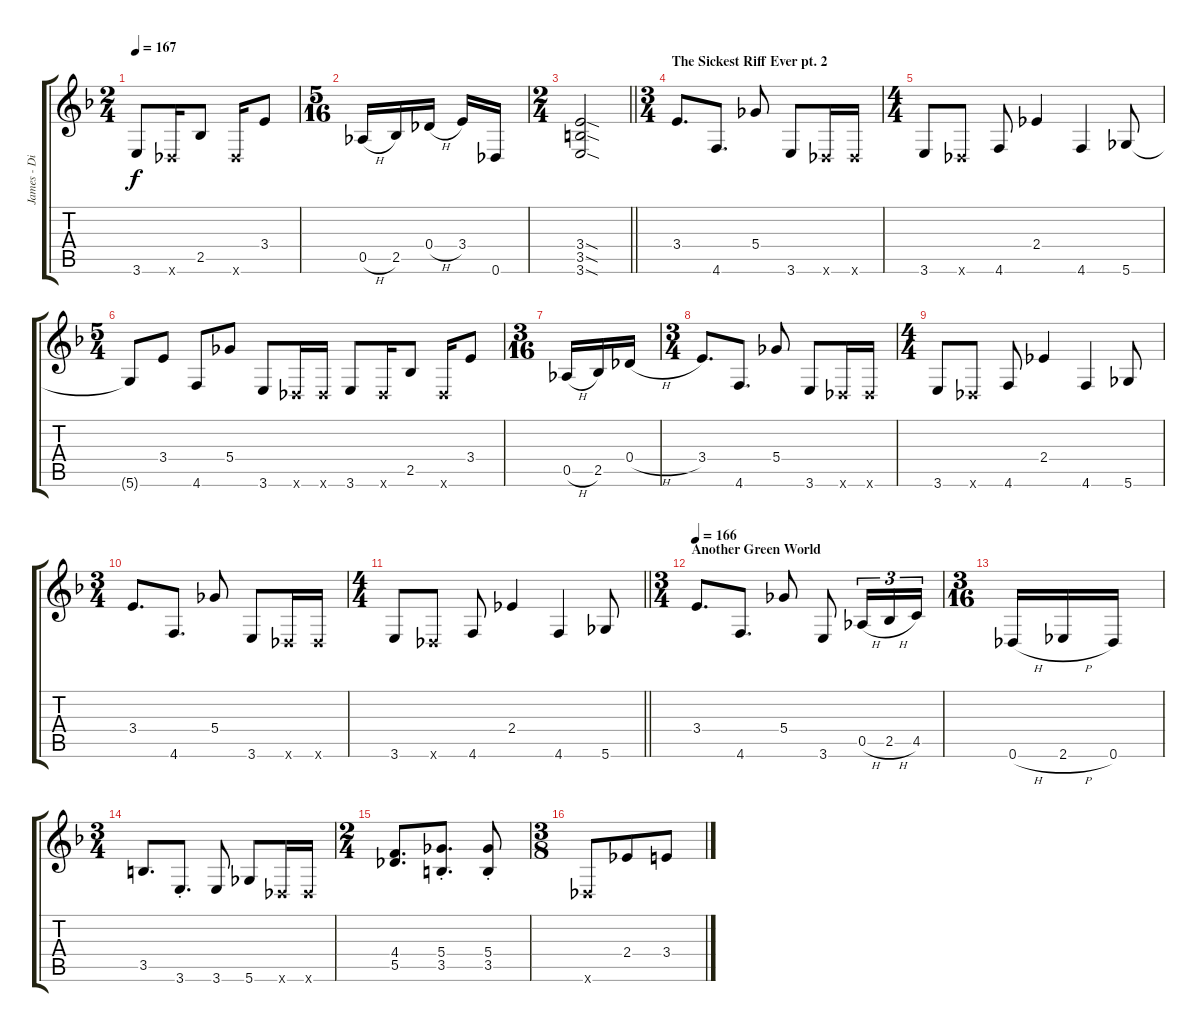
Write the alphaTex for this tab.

\track ("James - Dist. Guitar" "James - Di") {instrument overdrivenguitar}
\staff {score tabs}
\tuning (Eb4 Bb3 Gb3 Db3 Ab2 Db2) {hide}
\ts (2 4)
\tempo 167
\clef g2
\ks dminor
3.6.8{dy f} 0.6{x}.16 2.5.8 0.6{x}.16 3.4.8 |
\ts (5 16)
0.5{h}.16 2.5.16 0.4{h}.16 3.4.16 0.6.16 |
\ts (2 4)
\barLineRight lightlight
(3.4{sod} 3.5{sod} 3.6{sod}).2 |
\ts (3 4)
\section ("" "The Sickest Riff Ever pt. 2")
3.4.8{d} 4.6.8{d} 5.4.8 3.6.8 0.6{x}.16 0.6{x}.16 |
\ts (4 4)
3.6.8 0.6{x}.8 4.6.8 2.4.4 4.6.4 5.6.8 |
\ts (5 4)
5.6{t}.8 3.4.8 4.6.8 5.4.8 3.6.8 0.6{x}.16 0.6{x}.16 3.6.8 0.6{x}.16 2.5.8 0.6{x}.16 3.4.8 |
\ts (3 16)
0.5{h}.16 2.5.16 0.4{h}.16 |
\ts (3 4)
3.4.8{d} 4.6.8{d} 5.4.8 3.6.8 0.6{x}.16 0.6{x}.16 |
\ts (4 4)
3.6.8 0.6{x}.8 4.6.8 2.4.4 4.6.4 5.6.8 |
\ts (3 4)
3.4.8{d} 4.6.8{d} 5.4.8 3.6.8 0.6{x}.16 0.6{x}.16 |
\ts (4 4)
\barLineRight lightlight
3.6.8 0.6{x}.8 4.6.8 2.4.4 4.6.4 5.6.8 |
\ts (3 4)
\section ("" "Another Green World")
\tempo 166
3.4.8{d} 4.6.8{d} 5.4.8 3.6.8 0.5{h}.16{tu (3 2)} 2.5{h}.16{tu (3 2)} 4.5.16{tu (3 2)} |
\ts (3 16)
0.6{h}.16 2.6{h}.16 0.6.16 |
\ts (3 4)
3.5.8{d} 3.6{st}.8{d} 3.6.8 5.6.8 0.6{x}.16 0.6{x}.16 |
\ts (2 4)
(4.4 5.5).8{d} (5.4{st} 3.5{st}).8{d} (5.4{st} 3.5{st}).8 |
\ts (3 8)
0.6{x}.8 2.4.8 3.4.8
